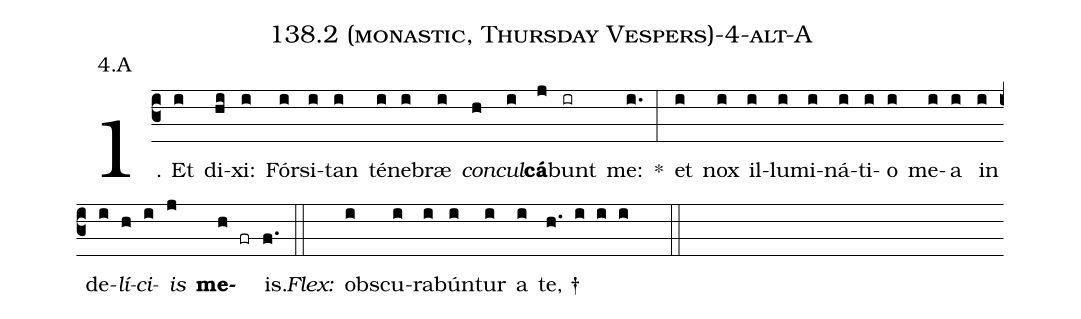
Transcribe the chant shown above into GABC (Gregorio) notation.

name: 138.2 (monastic, Thursday Vespers)-4-alt-A;
annotation: 4.A;
%%
(c3)1. Et(i) di(hi)xi:(i) Fór(i)si(i)tan(i) té(i)ne(i)bræ(i) <i>con</i>(h)<i>cul</i>(i)<b>cá</b>(j)bunt(ir) me:(i.) *(:) et(i) nox(i) il(i)lu(i)mi(i)ná(i)ti(i)o(i) me(i)a(i) in(i) de(i)<i>lí</i>(h)<i>ci</i>(i)<i>is</i>(j) <b>me</b>(h fr)is.(f.) (::)
<i>Flex:</i>()  obs(i)cu(i)ra(i)bún(i)tur(i) a(i) te, †(h. i i i  ::)
